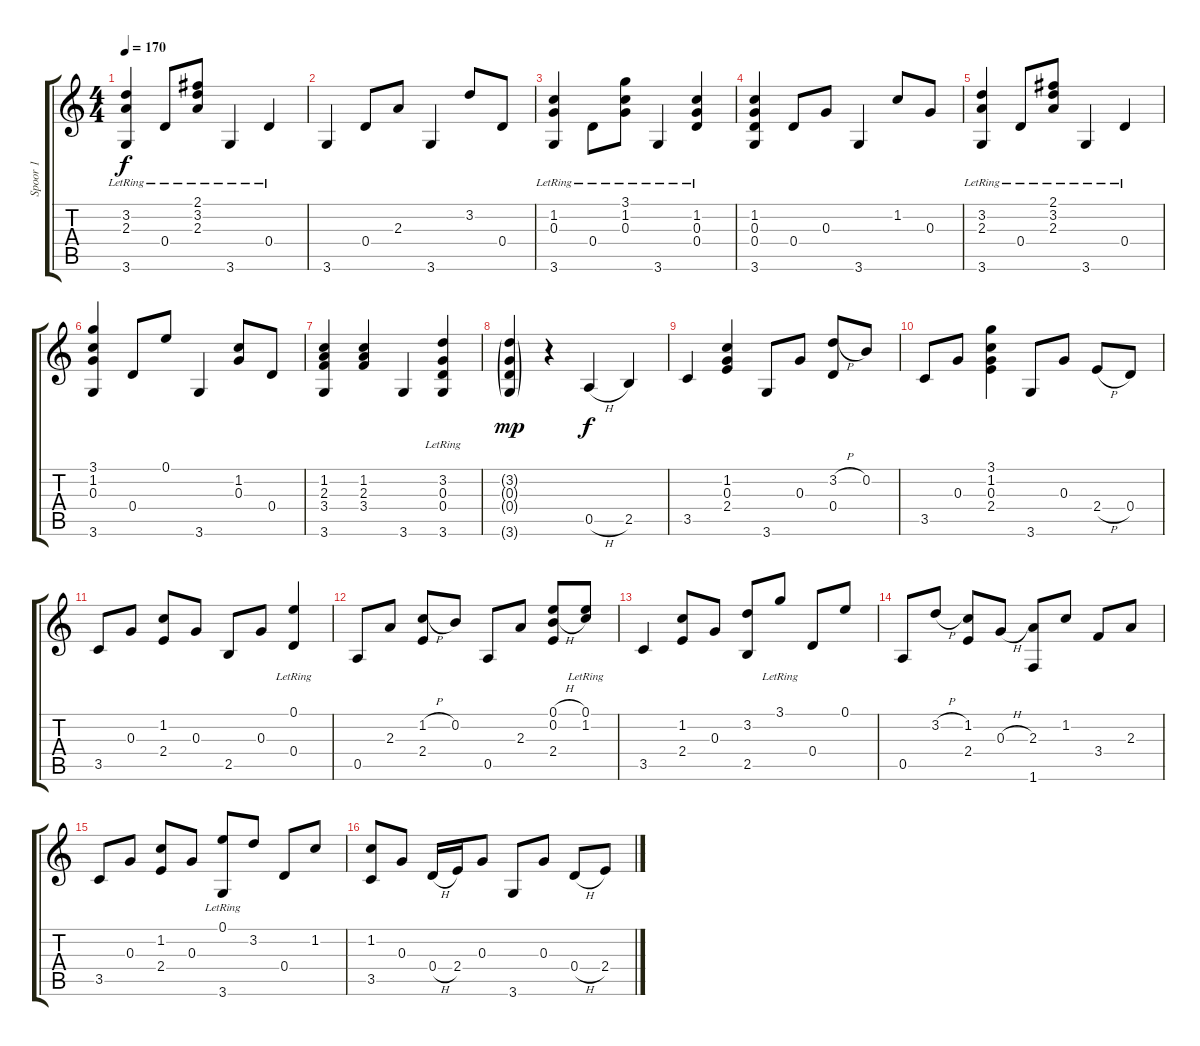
\track ("Spoor 1" "Spoor 1") {instrument acousticguitarnylon}
\staff {score tabs}
\tuning (E4 B3 G3 D3 A2 E2) {hide}
\ts (4 4)
\tempo 170
\clef g2
\ks c
(3.2 2.3 3.6{lr}).4{dy f instrument acousticguitarnylon} 0.4{lr}.8 (2.1{lr} 3.2{lr} 2.3{lr}).8 3.6{lr}.4 0.4{lr}.4 |
3.6.4 0.4.8 2.3.8 3.6.4 3.2.8 0.4.8 |
(1.2 0.3 3.6{lr}).4 0.4{lr}.8 (3.1{lr} 1.2{lr} 0.3{lr}).8 3.6{lr}.4 (1.2 0.3 0.4{lr}).4 |
(1.2 0.3 0.4 3.6).4 0.4.8 0.3.8 3.6.4 1.2.8 0.3.8 |
(3.2 2.3 3.6{lr}).4 0.4{lr}.8 (2.1{lr} 3.2{lr} 2.3{lr}).8 3.6{lr}.4 0.4{lr}.4 |
(3.1 1.2 0.3 3.6).4 0.4.8 0.1.8 3.6.4 (1.2 0.3).8 0.4.8 |
(1.2 2.3 3.4 3.6).4 (1.2 2.3 3.4).4 3.6.4 (3.2{lr} 0.3 0.4 3.6).4 |
(3.2{g} 0.3{g} 0.4{g} 3.6{g}).4{dy mp} r.4 0.5{h}.4{dy f} 2.5.4 |
3.5.4 (1.2 0.3 2.4).4 3.6.8 0.3.8 (3.2{h} 0.4).8 0.2.8 |
3.5.8 0.3.8 (3.1 1.2 0.3 2.4).4 3.6.8 0.3.8 2.4{h}.8 0.4.8 |
3.5.8 0.3.8 (1.2 2.4).8 0.3.8 2.5.8 0.3.8 (0.1{lr} 0.4).4 |
0.5.8 2.3.8 (1.2{h} 2.4).8 0.2.8 0.5.8 2.3.8 (0.1{h} 0.2{h} 2.4).8 (0.1 1.2{lr}).8 |
3.5.4 (1.2 2.4).8 0.3.8 (3.2 2.5).8 3.1{lr}.8 0.4.8 0.1.8 |
0.5.8 3.2{h}.8 (1.2 2.4).8 0.3{h}.8 (2.3 1.6).8 1.2.8 3.4.8 2.3.8 |
3.5.8 0.3.8 (1.2 2.4).8 0.3.8 (0.1{lr} 3.6).8 3.2.8 0.4.8 1.2.8 |
(1.2 3.5).8 0.3.8 0.4{h}.16 2.4.16 0.3.8 3.6.8 0.3.8 0.4{h}.8 2.4.8
